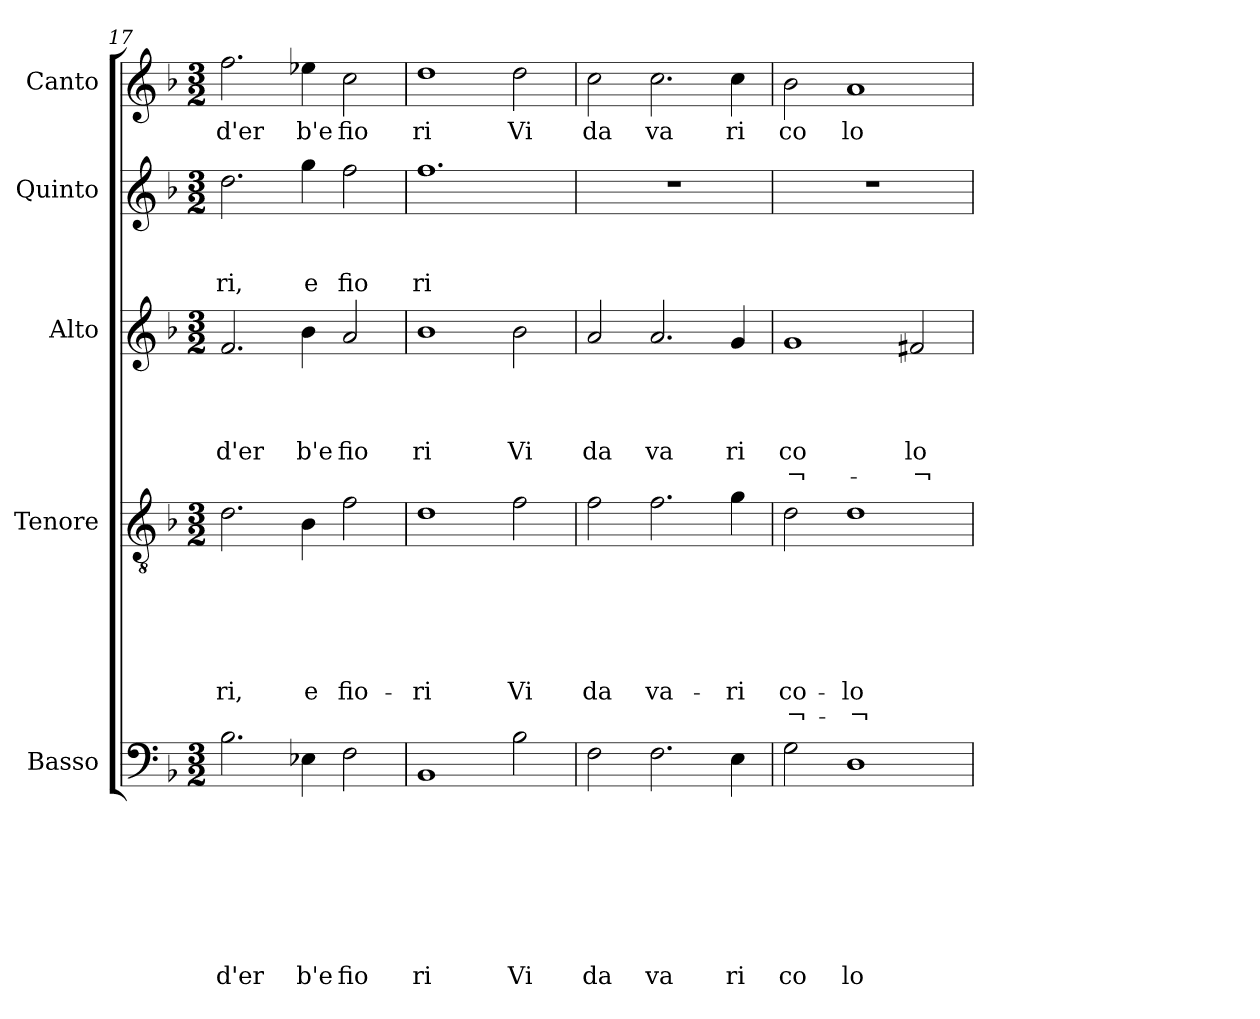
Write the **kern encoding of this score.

**kern	**text	**text	**text	**text	**text	**text	**text	**text	**kern	**text	**text	**text	**text	**text	**text	**text	**kern	**text	**text	**text	**text	**text	**kern	**text	**text	**text	**kern	**text
*part5	*part5	*part5	*part5	*part5	*part5	*part5	*part5	*part5	*part4	*part4	*part4	*part4	*part4	*part4	*part4	*part4	*part3	*part3	*part3	*part3	*part3	*part3	*part2	*part2	*part2	*part2	*part1	*part1
*staff5	*staff5	*staff5	*staff5	*staff5	*staff5	*staff5	*staff5	*staff5	*staff4	*staff4	*staff4	*staff4	*staff4	*staff4	*staff4	*staff4	*staff3	*staff3	*staff3	*staff3	*staff3	*staff3	*staff2	*staff2	*staff2	*staff2	*staff1	*staff1
*I"Basso	*	*	*	*	*	*	*	*	*I"Tenore	*	*	*	*	*	*	*	*I"Alto	*	*	*	*	*	*I"Quinto	*	*	*	*I"Canto	*
*clefF4	*	*	*	*	*	*	*	*	*clefGv2	*	*	*	*	*	*	*	*clefG2	*	*	*	*	*	*clefG2	*	*	*	*clefG2	*
*k[b-]	*	*	*	*	*	*	*	*	*k[b-]	*	*	*	*	*	*	*	*k[b-]	*	*	*	*	*	*k[b-]	*	*	*	*k[b-]	*
*F:	*	*	*	*	*	*	*	*	*F:	*	*	*	*	*	*	*	*F:	*	*	*	*	*	*F:	*	*	*	*F:	*
*M3/2	*	*	*	*	*	*	*	*	*M3/2	*	*	*	*	*	*	*	*M3/2	*	*	*	*	*	*M3/2	*	*	*	*M3/2	*
=17	=17	=17	=17	=17	=17	=17	=17	=17	=17	=17	=17	=17	=17	=17	=17	=17	=17	=17	=17	=17	=17	=17	=17	=17	=17	=17	=17	=17
!	!	!	!	!	!	!	!	!LO:LY:b	!	!	!	!	!	!	!LO:LY:b	!	!	!	!	!	!LO:LY:b	!	!	!	!	!LO:LY:b	!	!LO:LY:b
2.B-\	.	.	.	.	.	.	.	d'er	2.d\	.	.	.	.	.	-ri,	.	2.f/	.	.	.	d'er	.	2.dd\	.	.	ri,	2.ff\	d'er
!	!	!	!	!	!	!	!	!LO:LY:b	!	!	!	!	!	!	!LO:LY:b	!	!	!	!	!	!LO:LY:b	!	!	!	!	!LO:LY:b	!	!LO:LY:b
4E-X\	.	.	.	.	.	.	.	b'e	4B-\	.	.	.	.	.	e	.	4b-\	.	.	.	b'e	.	4gg\	.	.	e	4ee-X\	b'e
!	!	!	!	!	!	!	!	!LO:LY:b	!	!	!	!	!	!	!LO:LY:b	!	!	!	!	!	!LO:LY:b	!	!	!	!	!LO:LY:b	!	!LO:LY:b
2F\	.	.	.	.	.	.	.	fio	2f\	.	.	.	.	.	fio-	.	2a/	.	.	.	fio	.	2ff\	.	.	fio	2cc\	fio
=18	=18	=18	=18	=18	=18	=18	=18	=18	=18	=18	=18	=18	=18	=18	=18	=18	=18	=18	=18	=18	=18	=18	=18	=18	=18	=18	=18	=18
!	!	!	!	!	!	!	!	!LO:LY:b	!	!	!	!	!	!	!LO:LY:b	!	!	!	!	!	!LO:LY:b	!	!	!	!	!LO:LY:b	!	!LO:LY:b
1BB-	.	.	.	.	.	.	.	ri	1d	.	.	.	.	.	-ri	.	1b-	.	.	.	ri	.	1.ff	.	.	ri	1dd	ri
!	!	!	!	!	!	!	!	!LO:LY:b	!	!	!	!	!	!	!LO:LY:b	!	!	!	!	!	!LO:LY:b	!	!	!	!	!	!	!LO:LY:b
2B-\	.	.	.	.	.	.	.	Vi	2f\	.	.	.	.	.	Vi	.	2b-\	.	.	.	Vi	.	.	.	.	.	2dd\	Vi
=19	=19	=19	=19	=19	=19	=19	=19	=19	=19	=19	=19	=19	=19	=19	=19	=19	=19	=19	=19	=19	=19	=19	=19	=19	=19	=19	=19	=19
!	!	!	!	!	!	!	!	!LO:LY:b	!	!	!	!	!	!	!LO:LY:b	!	!	!	!	!	!LO:LY:b	!	!LO:N:vis=1	!	!	!	!	!LO:LY:b
2F\	.	.	.	.	.	.	.	da	2f\	.	.	.	.	.	da	.	2a/	.	.	.	da	.	1.r	.	.	.	2cc\	da
!	!	!	!	!	!	!	!	!LO:LY:b	!	!	!	!	!	!	!LO:LY:b	!	!	!	!	!	!LO:LY:b	!	!	!	!	!	!	!LO:LY:b
2.F\	.	.	.	.	.	.	.	va	2.f\	.	.	.	.	.	va-	.	2.a/	.	.	.	va	.	.	.	.	.	2.cc\	va
!	!	!	!	!	!	!	!	!LO:LY:b	!	!	!	!	!	!	!LO:LY:b	!	!	!	!	!	!LO:LY:b	!	!	!	!	!	!	!LO:LY:b
4E\	.	.	.	.	.	.	.	ri	4g\	.	.	.	.	.	-ri	.	4g/	.	.	.	ri	.	.	.	.	.	4cc\	ri
=20	=20	=20	=20	=20	=20	=20	=20	=20	=20	=20	=20	=20	=20	=20	=20	=20	=20	=20	=20	=20	=20	=20	=20	=20	=20	=20	=20	=20
!	!	!	!	!	!	!	!	!LO:LY:b	!	!	!	!	!	!	!LO:LY:b	!LO:LY:b	!	!	!	!	!LO:LY:b	!LO:LY:b	!LO:N:vis=1	!	!	!	!	!LO:LY:b
2G\	.	.	.	.	.	.	.	co	2d\	.	.	.	.	.	co-	¬-	1g	.	.	.	co	¬-	1.r	.	.	.	2b-\	co
!	!	!	!	!	!	!	!	!LO:LY:b	!	!	!	!	!	!	!LO:LY:b	!LO:LY:b	!	!	!	!	!	!	!	!	!	!	!	!LO:LY:b
1D	.	.	.	.	.	.	.	lo	1d	.	.	.	.	.	-lo-	-¬-	.	.	.	.	.	.	.	.	.	.	1a	lo
!	!	!	!	!	!	!	!	!	!	!	!	!	!	!	!	!	!	!	!	!	!LO:LY:b	!LO:LY:b	!	!	!	!	!	!
.	.	.	.	.	.	.	.	.	.	.	.	.	.	.	.	.	2f#X/	.	.	.	lo	-¬-	.	.	.	.	.	.
=	=	=	=	=	=	=	=	=	=	=	=	=	=	=	=	=	=	=	=	=	=	=	=	=	=	=	=	=
*-	*-	*-	*-	*-	*-	*-	*-	*-	*-	*-	*-	*-	*-	*-	*-	*-	*-	*-	*-	*-	*-	*-	*-	*-	*-	*-	*-	*-
